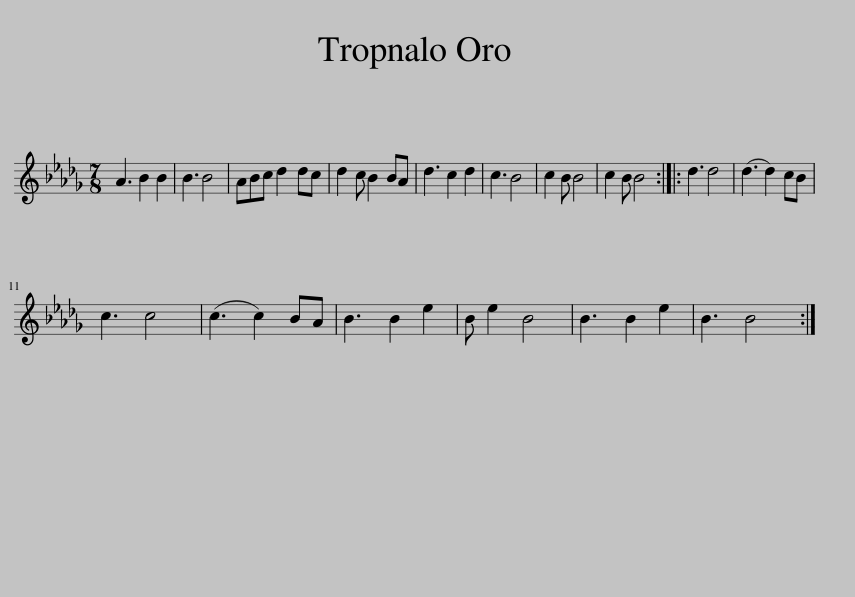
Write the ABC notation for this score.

X:1
L:1/8
M:7/8
I:linebreak $
K:Bbmin
V:1 treble
V:1
 A3 B2 B2 | B3 B4 | ABc d2 dc | d2 c B2 BA | d3 c2 d2 | %5
 c3 B4 | c2 B B4 | c2 B B4 :: d3 d4 | (d3 d2) cB |$ %10
 c3 c4 | (c3 c2) BA | B3 B2 e2 | B e2 B4 | B3 B2 e2 | %15
 B3 B4 :| %16
